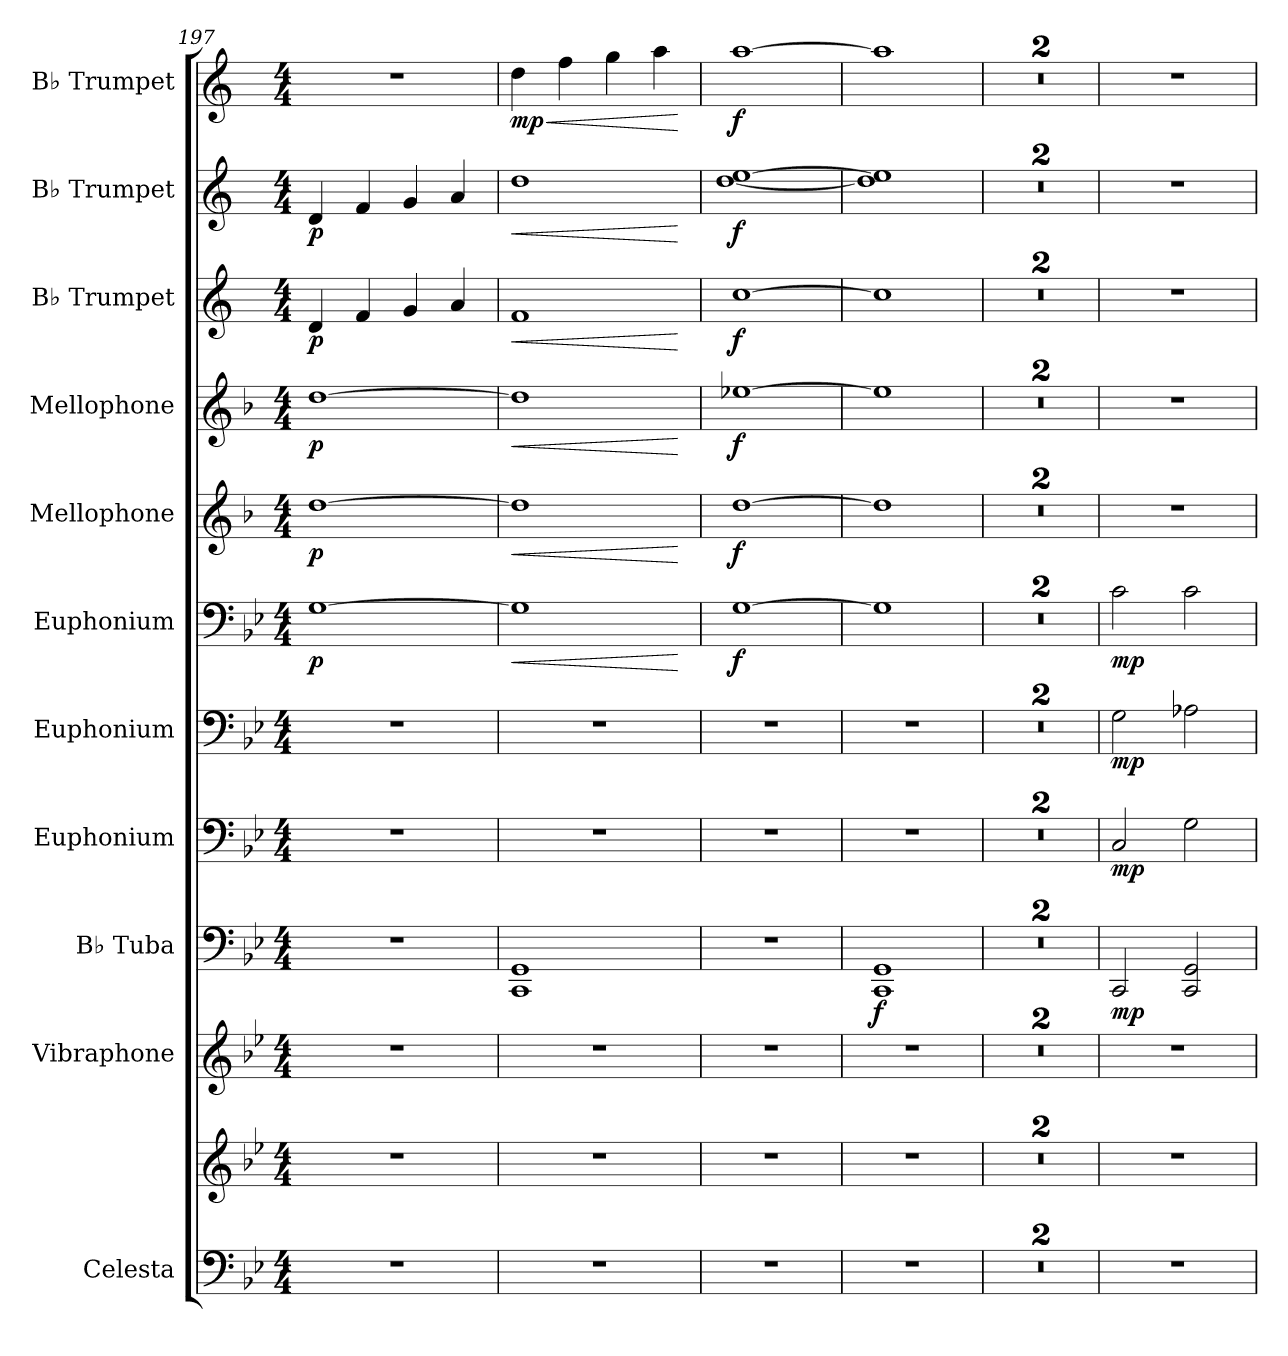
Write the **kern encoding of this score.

**kern	**kern	**kern	**kern	**dynam	**kern	**dynam	**kern	**dynam	**kern	**dynam	**kern	**dynam	**kern	**dynam	**kern	**dynam	**kern	**dynam	**kern	**dynam
*part11	*part11	*part10	*part9	*part9	*part8	*part8	*part7	*part7	*part6	*part6	*part5	*part5	*part4	*part4	*part3	*part3	*part2	*part2	*part1	*part1
*staff12	*staff11	*staff10	*staff9	*staff9	*staff8	*staff8	*staff7	*staff7	*staff6	*staff6	*staff5	*staff5	*staff4	*staff4	*staff3	*staff3	*staff2	*staff2	*staff1	*staff1
*I"Celesta	*	*I"Vibraphone	*I"B♭ Tuba	*	*I"Euphonium	*	*I"Euphonium	*	*I"Euphonium	*	*I"Mellophone	*	*I"Mellophone	*	*I"B♭ Trumpet	*	*I"B♭ Trumpet	*	*I"B♭ Trumpet	*
*I'Cel.	*	*I'Vib.	*I'B♭ Tu.	*	*I'Euph.	*	*I'Euph.	*	*I'Euph.	*	*I'Mph.	*	*I'Mph.	*	*I'B♭ Tpt.	*	*I'B♭ Tpt.	*	*I'B♭ Tpt.	*
*clefF4	*clefG2	*clefG2	*clefF4	*	*clefF4	*	*clefF4	*	*clefF4	*	*clefG2	*	*clefG2	*	*clefG2	*	*clefG2	*	*clefG2	*
*ITrd-7c-12	*ITrd-7c-12	*	*	*	*	*	*	*	*	*	*ITrd4c7	*	*ITrd4c7	*	*ITrd1c2	*	*ITrd1c2	*	*ITrd1c2	*
*k[b-e-]	*k[b-e-]	*k[b-e-]	*k[b-e-]	*	*k[b-e-]	*	*k[b-e-]	*	*k[b-e-]	*	*k[b-e-]	*	*k[b-e-]	*	*k[b-e-]	*	*k[b-e-]	*	*k[b-e-]	*
*M4/4	*M4/4	*M4/4	*M4/4	*	*M4/4	*	*M4/4	*	*M4/4	*	*M4/4	*	*M4/4	*	*M4/4	*	*M4/4	*	*M4/4	*
=197	=197	=197	=197	=197	=197	=197	=197	=197	=197	=197	=197	=197	=197	=197	=197	=197	=197	=197	=197	=197
!	!	!	!	!	!	!	!	!	!	!LO:DY:b	!	!LO:DY:b	!	!LO:DY:b	!	!LO:DY:b	!	!LO:DY:b	!	!
1r	1r	1r	1r	.	1r	.	1r	.	[1G	p	[1g	p	[1g	p	4c/	p	4c/	p	1r	.
.	.	.	.	.	.	.	.	.	.	.	.	.	.	.	4e-/	.	4e-/	.	.	.
.	.	.	.	.	.	.	.	.	.	.	.	.	.	.	4f/	.	4f/	.	.	.
.	.	.	.	.	.	.	.	.	.	.	.	.	.	.	4g/	.	4g/	.	.	.
!!LO:PB:g=z
=198	=198	=198	=198	=198	=198	=198	=198	=198	=198	=198	=198	=198	=198	=198	=198	=198	=198	=198	=198	=198
!	!	!	!	!	!	!	!	!	!	!LO:HP:b	!	!LO:HP:b	!	!LO:HP:b	!	!LO:HP:b	!	!LO:HP:b	!	!LO:HP:b
!	!	!	!	!	!	!	!	!	!	!	!	!	!	!	!	!	!	!	!	!LO:DY:n=1:b
1r	1r	1r	1CC 1GG	.	1r	.	1r	.	1G]	<	1g]	<	1g]	<	1e-	<	1cc	<	4cc\	< mp
.	.	.	.	.	.	.	.	.	.	.	.	.	.	.	.	.	.	.	4ee-\	.
.	.	.	.	.	.	.	.	.	.	.	.	.	.	.	.	.	.	.	4ff\	.
.	.	.	.	.	.	.	.	.	.	.	.	.	.	.	.	.	.	.	4gg\	.
.	.	.	.	.	.	.	.	.	.	[	.	[	.	[	.	[	.	[	.	[
=199	=199	=199	=199	=199	=199	=199	=199	=199	=199	=199	=199	=199	=199	=199	=199	=199	=199	=199	=199	=199
!	!	!	!	!	!	!	!	!	!	!LO:DY:b	!	!LO:DY:b	!	!LO:DY:b	!	!LO:DY:b	!	!LO:DY:b	!	!LO:DY:b
1r	1r	1r	1r	.	1r	.	1r	.	[1G	f	[1g	f	[1a-X	f	[1b-	f	[1cc [1dd	f	[1gg	f
=200	=200	=200	=200	=200	=200	=200	=200	=200	=200	=200	=200	=200	=200	=200	=200	=200	=200	=200	=200	=200
!	!	!	!	!LO:DY:b	!	!	!	!	!	!	!	!	!	!	!	!	!	!	!	!
1r	1r	1r	1CC 1GG	f	1r	.	1r	.	1G]	.	1g]	.	1a-]	.	1b-]	.	1cc] 1dd]	.	1gg]	.
=201	=201	=201	=201	=201	=201	=201	=201	=201	=201	=201	=201	=201	=201	=201	=201	=201	=201	=201	=201	=201
1r	1r	1r	1r	.	1r	.	1r	.	1r	.	1r	.	1r	.	1r	.	1r	.	1r	.
=202	=202	=202	=202	=202	=202	=202	=202	=202	=202	=202	=202	=202	=202	=202	=202	=202	=202	=202	=202	=202
1r	1r	1r	1r	.	1r	.	1r	.	1r	.	1r	.	1r	.	1r	.	1r	.	1r	.
=203	=203	=203	=203	=203	=203	=203	=203	=203	=203	=203	=203	=203	=203	=203	=203	=203	=203	=203	=203	=203
*	*	*	*	*	*	*	*	*	*	*	*	*	*	*	*	*	*	*	*MM130	*
!	!	!	!	!LO:DY:b	!	!LO:DY:b	!	!LO:DY:b	!	!LO:DY:b	!	!	!	!	!	!	!	!	!	!
1r	1r	1r	2CC/	mp	2C/	mp	2G\	mp	2c\	mp	1r	.	1r	.	1r	.	1r	.	1r	.
.	.	.	2CC/ 2GG/	.	2G\	.	2A-X\	.	2c\	.	.	.	.	.	.	.	.	.	.	.
=	=	=	=	=	=	=	=	=	=	=	=	=	=	=	=	=	=	=	=	=
*-	*-	*-	*-	*-	*-	*-	*-	*-	*-	*-	*-	*-	*-	*-	*-	*-	*-	*-	*-	*-
